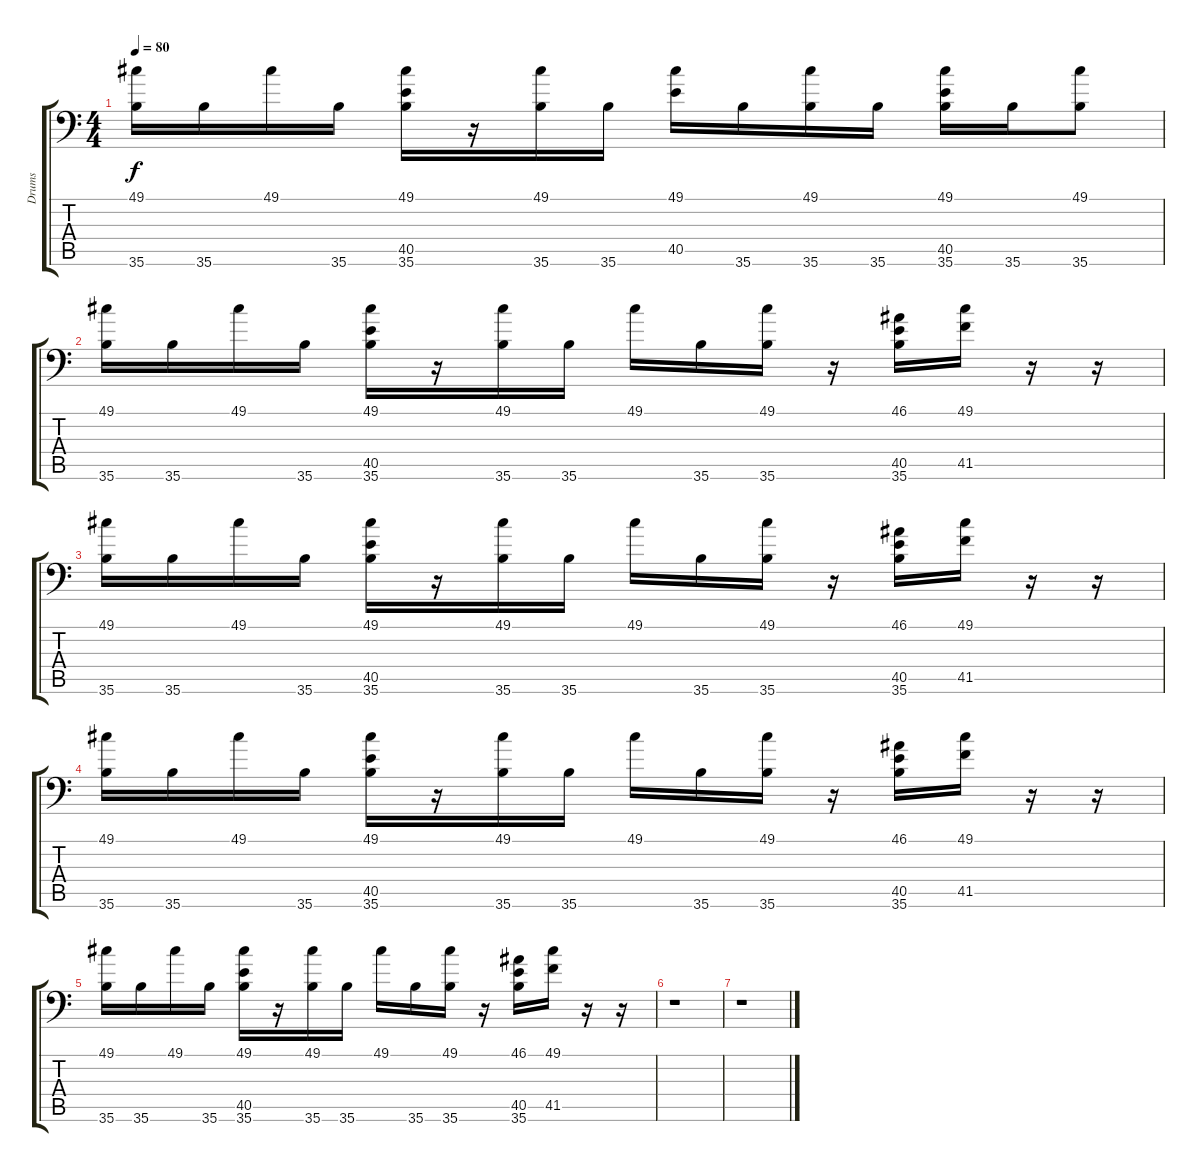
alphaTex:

\track ("Drums" "Drums") {instrument acousticgrandpiano}
\staff {score tabs}
\tuning (C-1 C-1 C-1 C-1 C-1 C-1) {hide}
\ts (4 4)
\tempo 80
\clef f4
\ks c
(49.1 35.6).16{dy f} 35.6.16 49.1.16 35.6.16 (49.1 40.5 35.6).16 r.16 (49.1 35.6).16 35.6.16 (49.1 40.5).16 35.6.16 (49.1 35.6).16 35.6.16 (49.1 40.5 35.6).16 35.6.16 (49.1 35.6).8 |
(49.1 35.6).16 35.6.16 49.1.16 35.6.16 (49.1 40.5 35.6).16 r.16 (49.1 35.6).16 35.6.16 49.1.16 35.6.16 (49.1 35.6).16 r.16 (46.1 40.5 35.6).16 (49.1 41.5).16 r.16 r.16 |
(49.1 35.6).16 35.6.16 49.1.16 35.6.16 (49.1 40.5 35.6).16 r.16 (49.1 35.6).16 35.6.16 49.1.16 35.6.16 (49.1 35.6).16 r.16 (46.1 40.5 35.6).16 (49.1 41.5).16 r.16 r.16 |
(49.1 35.6).16 35.6.16 49.1.16 35.6.16 (49.1 40.5 35.6).16 r.16 (49.1 35.6).16 35.6.16 49.1.16 35.6.16 (49.1 35.6).16 r.16 (46.1 40.5 35.6).16 (49.1 41.5).16 r.16 r.16 |
(49.1 35.6).16 35.6.16 49.1.16 35.6.16 (49.1 40.5 35.6).16 r.16 (49.1 35.6).16 35.6.16 49.1.16 35.6.16 (49.1 35.6).16 r.16 (46.1 40.5 35.6).16 (49.1 41.5).16 r.16 r.16 |
r.1 |
r.1
